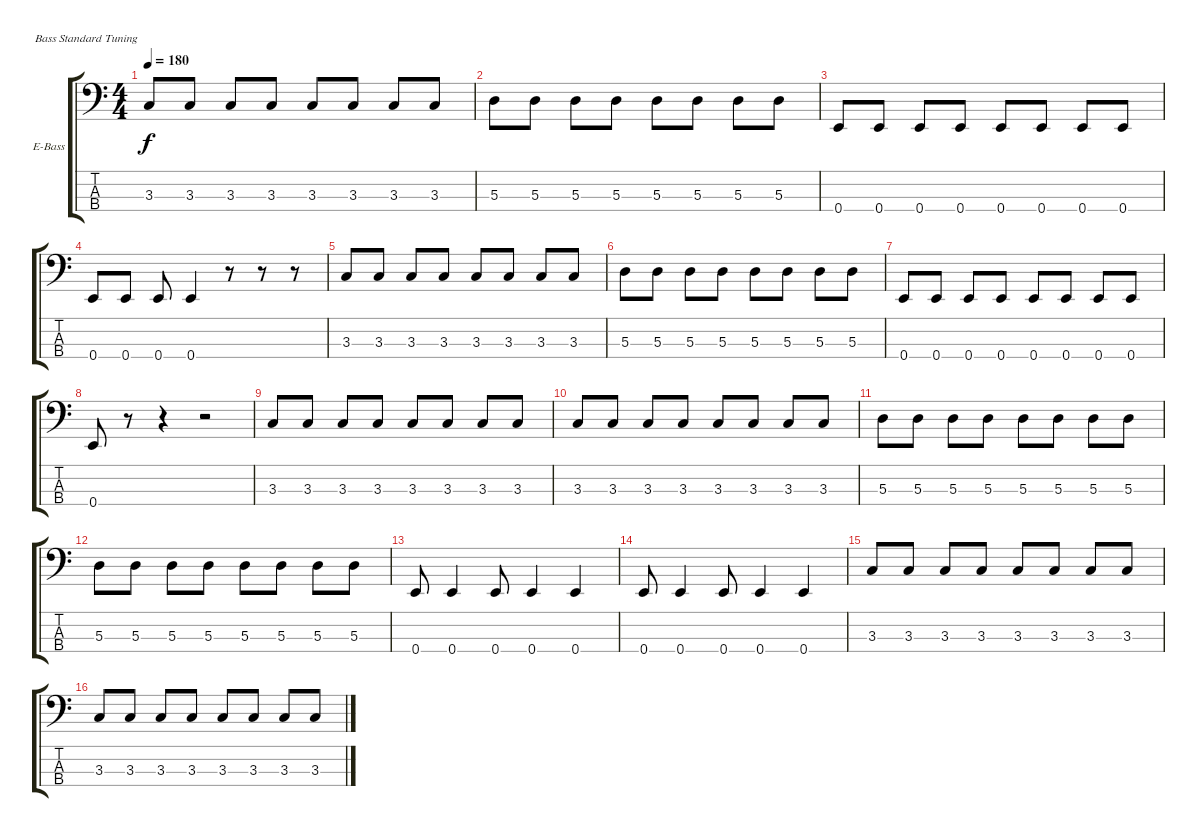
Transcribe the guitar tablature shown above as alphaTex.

\defaultSystemsLayout 4
\bracketExtendMode groupsimilarinstruments
\firstSystemTrackNameOrientation horizontal
\otherSystemsTrackNameOrientation horizontal
\track ("Басс Гитара" "E-Bass") {instrument electricbassfinger}
\staff {score tabs}
\tuning (G2 D2 A1 E1)
\ts (4 4)
\tempo 180
\clef f4
\scale
0.333333
\ks c
3.3.8{dy f} 3.3.8 3.3.8 3.3.8 3.3.8 3.3.8 3.3.8 3.3.8 |
\scale
0.333333 5.3.8 5.3.8 5.3.8 5.3.8 5.3.8 5.3.8 5.3.8 5.3.8 |
\scale
0.333333 0.4.8 0.4.8 0.4.8 0.4.8 0.4.8 0.4.8 0.4.8 0.4.8 |
\scale
0.333333 0.4.8 0.4.8 0.4.8 0.4.4 r.8 r.8 r.8 |
\scale
0.333333 3.3.8 3.3.8 3.3.8 3.3.8 3.3.8 3.3.8 3.3.8 3.3.8 |
\scale
0.333333 5.3.8 5.3.8 5.3.8 5.3.8 5.3.8 5.3.8 5.3.8 5.3.8 |
\scale
0.333333 0.4.8 0.4.8 0.4.8 0.4.8 0.4.8 0.4.8 0.4.8 0.4.8 |
\scale
0.333333 0.4.8 r.8 r.4 r.2 |
\scale
0.333333 3.3.8 3.3.8 3.3.8 3.3.8 3.3.8 3.3.8 3.3.8 3.3.8 |
\scale
0.333333 3.3.8 3.3.8 3.3.8 3.3.8 3.3.8 3.3.8 3.3.8 3.3.8 |
\scale
0.333333 5.3.8 5.3.8 5.3.8 5.3.8 5.3.8 5.3.8 5.3.8 5.3.8 |
\scale
0.333333 5.3.8 5.3.8 5.3.8 5.3.8 5.3.8 5.3.8 5.3.8 5.3.8 |
\scale
0.333333 0.4.8 0.4.4 0.4.8 0.4.4 0.4.4 |
\scale
0.333333 0.4.8 0.4.4 0.4.8 0.4.4 0.4.4 |
\scale
0.333333 3.3.8 3.3.8 3.3.8 3.3.8 3.3.8 3.3.8 3.3.8 3.3.8 |
\scale
0.333333 3.3.8 3.3.8 3.3.8 3.3.8 3.3.8 3.3.8 3.3.8 3.3.8
